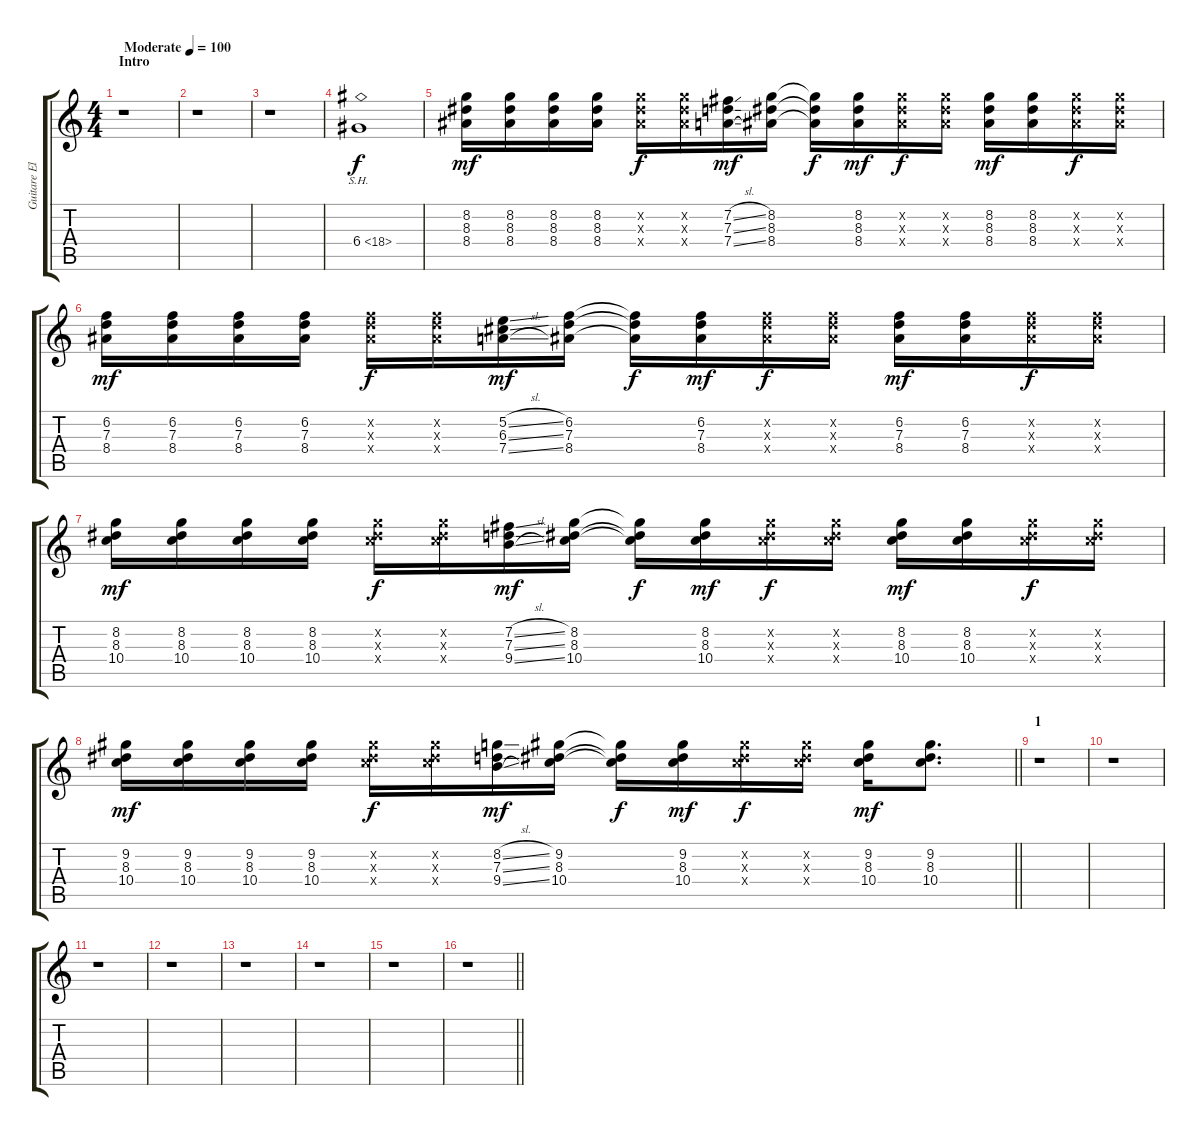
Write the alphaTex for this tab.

\track ("Guitare El." "Guitare El") {instrument overdrivenguitar}
\staff {score tabs}
\tuning (E4 B3 G3 D3 A2 E2) {hide}
\ts (4 4)
\section ("" "Intro")
\tempo (100 "Moderate")
\clef g2
\ks c
r.1{dy f instrument overdrivenguitar} |
r.1 |
r.1 |
6.4{sh 12}.1 |
(8.2 8.3 8.4).16{dy mf} (8.2 8.3 8.4).16 (8.2 8.3 8.4).16 (8.2 8.3 8.4).16 (8.2{x} 8.3{x} 8.4{x}).16{dy f} (8.2{x} 8.3{x} 8.4{x}).16 (7.2{sl} 7.3{sl} 7.4{sl}).16{dy mf} (8.2 8.3 8.4).16 (8.2{t} 8.3{t} 8.4{t}).16{dy f} (8.2 8.3 8.4).16{dy mf} (8.2{x} 8.3{x} 8.4{x}).16{dy f} (8.2{x} 8.3{x} 8.4{x}).16 (8.2 8.3 8.4).16{dy mf} (8.2 8.3 8.4).16 (8.2{x} 8.3{x} 8.4{x}).16{dy f} (8.2{x} 8.3{x} 8.4{x}).16 |
(6.2 7.3 8.4).16{dy mf} (6.2 7.3 8.4).16 (6.2 7.3 8.4).16 (6.2 7.3 8.4).16 (6.2{x} 7.3{x} 8.4{x}).16{dy f} (6.2{x} 7.3{x} 8.4{x}).16 (5.2{sl} 6.3{sl} 7.4{sl}).16{dy mf} (6.2 7.3 8.4).16 (6.2{t} 7.3{t} 8.4{t}).16{dy f} (6.2 7.3 8.4).16{dy mf} (6.2{x} 7.3{x} 8.4{x}).16{dy f} (6.2{x} 7.3{x} 8.4{x}).16 (6.2 7.3 8.4).16{dy mf} (6.2 7.3 8.4).16 (6.2{x} 7.3{x} 8.4{x}).16{dy f} (6.2{x} 7.3{x} 8.4{x}).16 |
(8.2 8.3 10.4).16{dy mf} (8.2 8.3 10.4).16 (8.2 8.3 10.4).16 (8.2 8.3 10.4).16 (8.2{x} 8.3{x} 10.4{x}).16{dy f} (8.2{x} 8.3{x} 10.4{x}).16 (7.2{sl} 7.3{sl} 9.4{sl}).16{dy mf} (8.2 8.3 10.4).16 (8.2{t} 8.3{t} 10.4{t}).16{dy f} (8.2 8.3 10.4).16{dy mf} (8.2{x} 8.3{x} 10.4{x}).16{dy f} (8.2{x} 8.3{x} 10.4{x}).16 (8.2 8.3 10.4).16{dy mf} (8.2 8.3 10.4).16 (8.2{x} 8.3{x} 10.4{x}).16{dy f} (8.2{x} 8.3{x} 10.4{x}).16 |
\barLineRight lightlight
(9.2 8.3 10.4).16{dy mf} (9.2 8.3 10.4).16 (9.2 8.3 10.4).16 (9.2 8.3 10.4).16 (9.2{x} 8.3{x} 10.4{x}).16{dy f} (9.2{x} 8.3{x} 10.4{x}).16 (8.2{sl} 7.3{sl} 9.4{sl}).16{dy mf} (9.2 8.3 10.4).16 (9.2{t} 8.3{t} 10.4{t}).16{dy f} (9.2 8.3 10.4).16{dy mf} (9.2{x} 8.3{x} 10.4{x}).16{dy f} (9.2{x} 8.3{x} 10.4{x}).16 (9.2 8.3 10.4).16{dy mf} (9.2 8.3 10.4).8{d} |
\section ("" "1")
r.1 |
r.1 |
r.1 |
r.1 |
r.1 |
r.1 |
r.1 |
\barLineRight lightlight
r.1
